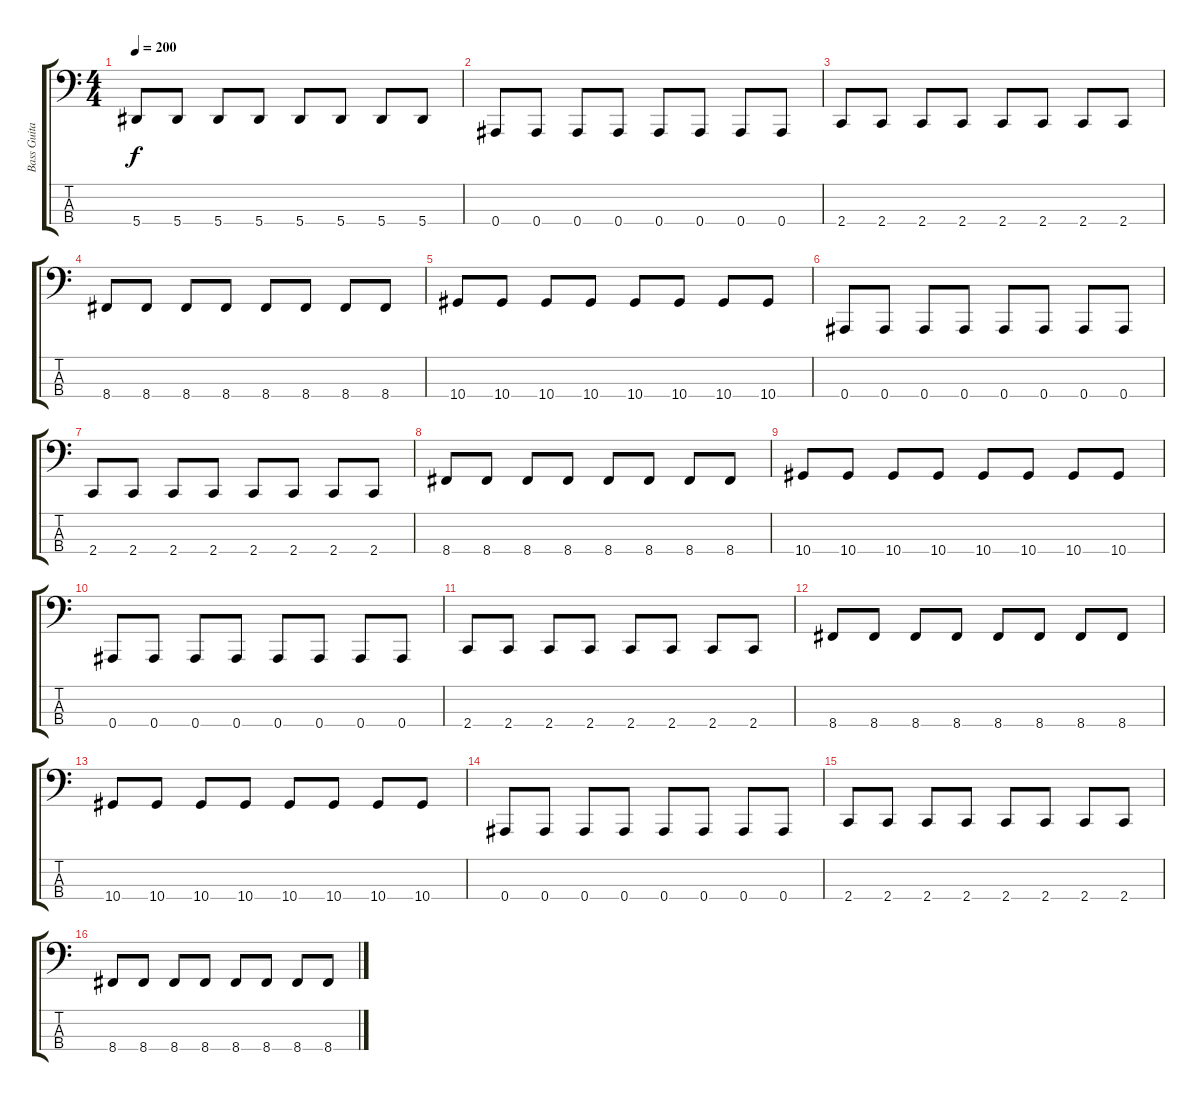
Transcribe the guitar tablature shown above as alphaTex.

\track ("Bass Guitar: John Kis Gyevi" "Bass Guita") {instrument electricbasspick}
\staff {score tabs}
\tuning (Eb2 Bb1 F1 Bb0) {hide}
\ts (4 4)
\tempo 200
\clef f4
\ks c
5.4.8{dy f} 5.4.8 5.4.8 5.4.8 5.4.8 5.4.8 5.4.8 5.4.8 |
0.4.8 0.4.8 0.4.8 0.4.8 0.4.8 0.4.8 0.4.8 0.4.8 |
2.4.8 2.4.8 2.4.8 2.4.8 2.4.8 2.4.8 2.4.8 2.4.8 |
8.4.8 8.4.8 8.4.8 8.4.8 8.4.8 8.4.8 8.4.8 8.4.8 |
10.4.8 10.4.8 10.4.8 10.4.8 10.4.8 10.4.8 10.4.8 10.4.8 |
0.4.8 0.4.8 0.4.8 0.4.8 0.4.8 0.4.8 0.4.8 0.4.8 |
2.4.8 2.4.8 2.4.8 2.4.8 2.4.8 2.4.8 2.4.8 2.4.8 |
8.4.8 8.4.8 8.4.8 8.4.8 8.4.8 8.4.8 8.4.8 8.4.8 |
10.4.8 10.4.8 10.4.8 10.4.8 10.4.8 10.4.8 10.4.8 10.4.8 |
0.4.8 0.4.8 0.4.8 0.4.8 0.4.8 0.4.8 0.4.8 0.4.8 |
2.4.8 2.4.8 2.4.8 2.4.8 2.4.8 2.4.8 2.4.8 2.4.8 |
8.4.8 8.4.8 8.4.8 8.4.8 8.4.8 8.4.8 8.4.8 8.4.8 |
10.4.8 10.4.8 10.4.8 10.4.8 10.4.8 10.4.8 10.4.8 10.4.8 |
0.4.8 0.4.8 0.4.8 0.4.8 0.4.8 0.4.8 0.4.8 0.4.8 |
2.4.8 2.4.8 2.4.8 2.4.8 2.4.8 2.4.8 2.4.8 2.4.8 |
8.4.8 8.4.8 8.4.8 8.4.8 8.4.8 8.4.8 8.4.8 8.4.8
